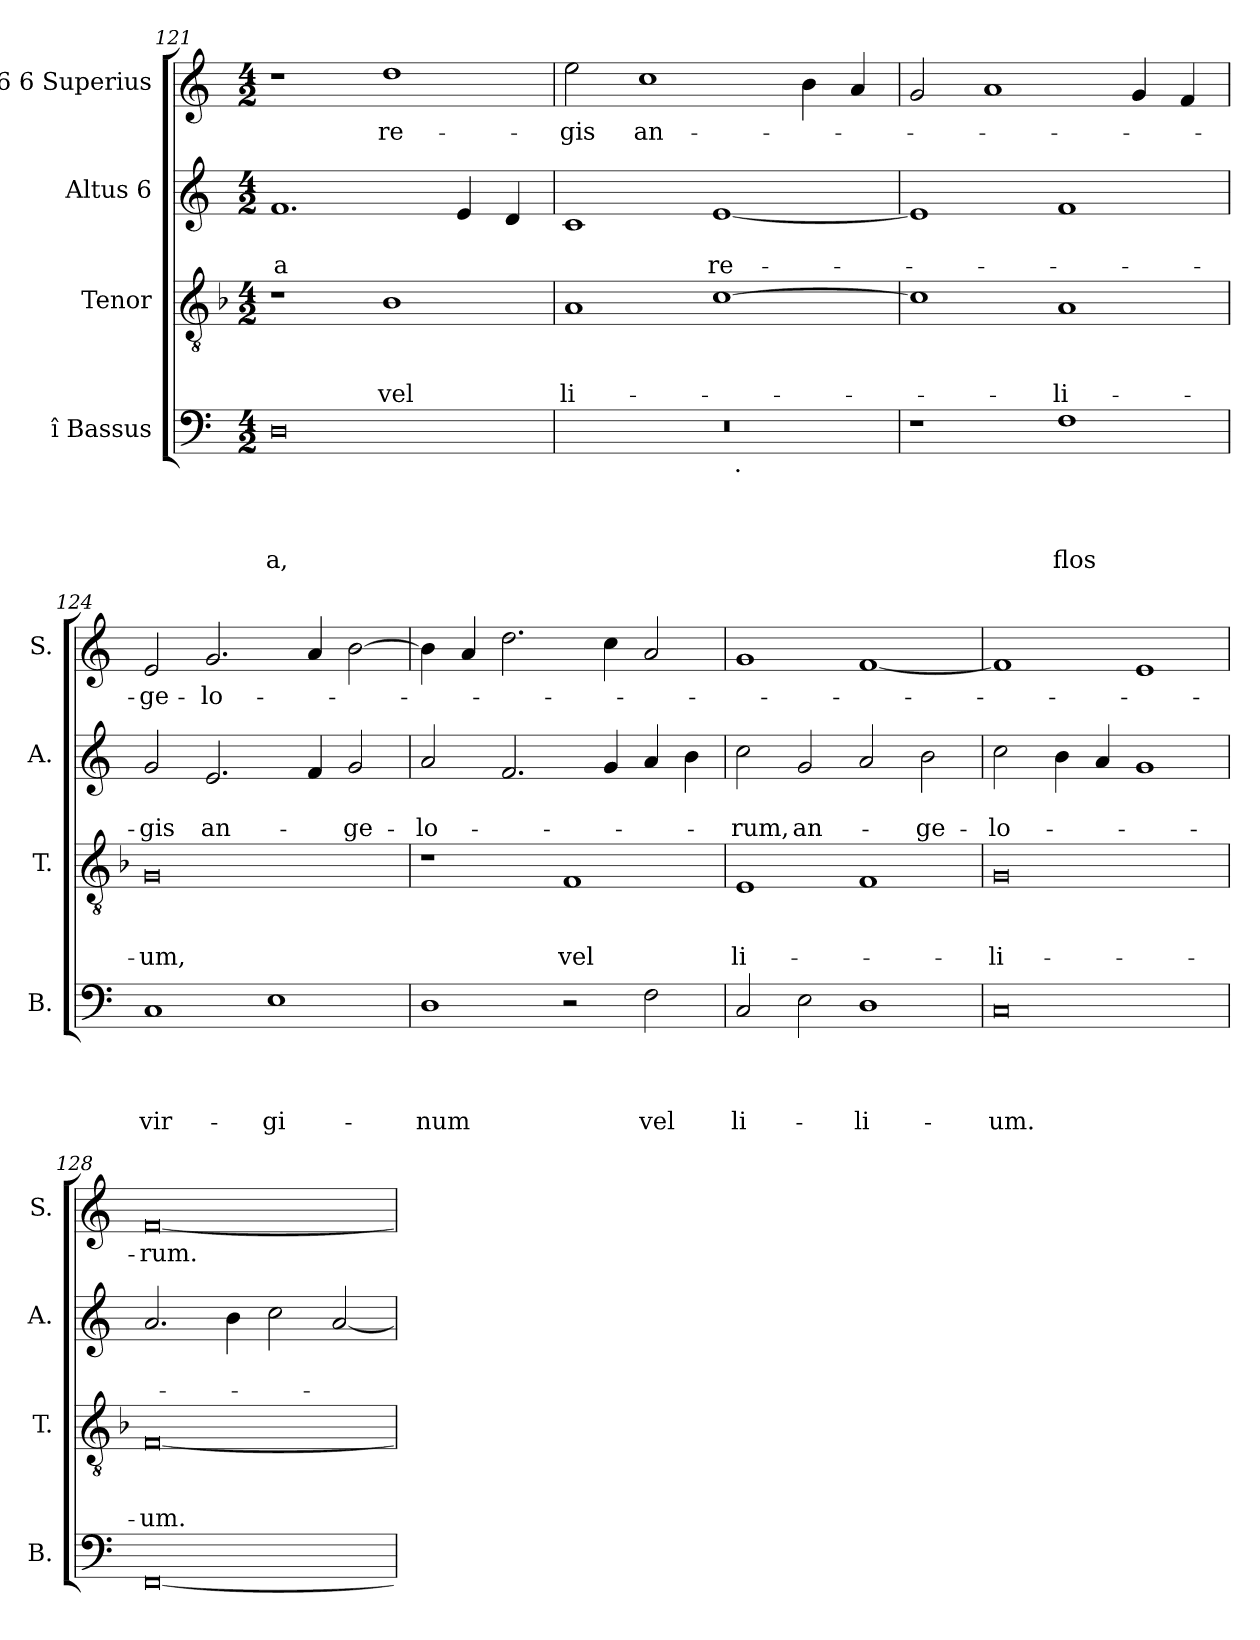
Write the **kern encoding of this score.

**kern	**text	**text	**text	**text	**kern	**text	**text	**text	**kern	**text	**text	**kern	**text
*part4	*part4	*part4	*part4	*part4	*part3	*part3	*part3	*part3	*part2	*part2	*part2	*part1	*part1
*staff4	*staff4	*staff4	*staff4	*staff4	*staff3	*staff3	*staff3	*staff3	*staff2	*staff2	*staff2	*staff1	*staff1
*I"î Bassus	*	*	*	*	*I"Tenor	*	*	*	*I"Altus 6	*	*	*I"6 6 Superius	*
*I'B.	*	*	*	*	*I'T.	*	*	*	*I'A.	*	*	*I'S.	*
*clefF4	*	*	*	*	*clefGv2	*	*	*	*clefG2	*	*	*clefG2	*
*ITrd-3c-5	*	*	*	*	*	*	*	*	*ITrd-3c-5	*	*	*ITrd-3c-5	*
*k[b-]	*	*	*	*	*k[b-]	*	*	*	*k[b-]	*	*	*k[b-]	*
*F:	*	*	*	*	*F:	*	*	*	*F:	*	*	*F:	*
*M4/2	*	*	*	*	*M4/2	*	*	*	*M4/2	*	*	*M4/2	*
=121	=121	=121	=121	=121	=121	=121	=121	=121	=121	=121	=121	=121	=121
!	!	!	!	!LO:LY:b	!	!	!	!	!	!	!LO:LY:b:rj	!	!
0G	.	.	.	-a,	1r	.	.	.	1.b-	.	-a	1r	.
!	!	!	!	!	!	!	!	!LO:LY:b	!	!	!	!	!LO:LY:b
.	.	.	.	.	1B-	.	.	vel	.	.	.	1gg	re-
.	.	.	.	.	.	.	.	.	4a/	.	.	.	.
.	.	.	.	.	.	.	.	.	4g/	.	.	.	.
!!LO:LB:g=z
=122	=122	=122	=122	=122	=122	=122	=122	=122	=122	=122	=122	=122	=122
!	!	!	!	!	!	!	!	!LO:LY:b	!	!	!	!	!LO:LY:b
*^	*	*	*	*	*	*	*	*	*	*	*	*	*
0r	1ryy	.	.	.	.	1A	.	.	li-	1f	.	.	2aa\	-gis
!	!	!	!	!	!	!	!	!	!	!	!	!	!	!LO:LY:b
.	.	.	.	.	.	.	.	.	.	.	.	.	1ff	an-
!	!	!	!	!	!	!	!	!	!	!	!	!LO:LY:b	!	!
.	16ryy	.	.	.	.	[>1c	.	.	.	[<1a	.	re-	.	.
!	!LO:TX:b:t=.	!	!	!	!	!	!	!	!	!	!	!	!	!
.	2...ryy	.	.	.	.	.	.	.	.	.	.	.	.	.
.	.	.	.	.	.	.	.	.	.	.	.	.	4ee\	.
.	.	.	.	.	.	.	.	.	.	.	.	.	4dd/	.
*v	*v	*	*	*	*	*	*	*	*	*	*	*	*	*
=123	=123	=123	=123	=123	=123	=123	=123	=123	=123	=123	=123	=123	=123
1r	.	.	.	.	1c]	.	.	.	1a]	.	.	2cc/	.
.	.	.	.	.	.	.	.	.	.	.	.	1dd	.
!	!	!	!	!LO:LY:b	!	!	!	!LO:LY:b	!	!	!	!	!
1B-	.	.	.	flos	1A	.	.	-li-	1b-	.	.	.	.
.	.	.	.	.	.	.	.	.	.	.	.	4cc/	.
.	.	.	.	.	.	.	.	.	.	.	.	4b-/	.
=124	=124	=124	=124	=124	=124	=124	=124	=124	=124	=124	=124	=124	=124
!	!	!	!	!LO:LY:b	!	!	!	!LO:LY:b	!	!	!LO:LY:b	!	!LO:LY:b
1F	.	.	.	vir-	0G	.	.	-um,	2cc/	.	-gis	2a/	-ge-
!	!	!	!	!	!	!	!	!	!	!	!LO:LY:b	!	!LO:LY:b
.	.	.	.	.	.	.	.	.	2.a/	.	an-	2.cc/	-lo-
!	!	!	!	!LO:LY:b	!	!	!	!	!	!	!	!	!
1A	.	.	.	-gi-	.	.	.	.	.	.	.	.	.
.	.	.	.	.	.	.	.	.	4b-/	.	.	4dd/	.
!	!	!	!	!	!	!	!	!	!	!	!LO:LY:b	!	!
.	.	.	.	.	.	.	.	.	2cc/	.	-ge-	[>2ee\	.
=125	=125	=125	=125	=125	=125	=125	=125	=125	=125	=125	=125	=125	=125
!	!	!	!	!LO:LY:b	!	!	!	!	!	!	!LO:LY:b	!	!
1G	.	.	.	-num	1r	.	.	.	2dd/	.	-lo-	4ee\]	.
.	.	.	.	.	.	.	.	.	.	.	.	4dd/	.
.	.	.	.	.	.	.	.	.	2.b-/	.	.	2.gg\	.
!	!	!	!	!	!	!	!	!LO:LY:b	!	!	!	!	!
2r	.	.	.	.	1F	.	.	vel	.	.	.	.	.
.	.	.	.	.	.	.	.	.	4cc/	.	.	4ff\	.
!	!	!	!	!LO:LY:b	!	!	!	!	!	!	!	!	!
2B-\	.	.	.	vel	.	.	.	.	4dd/	.	.	2dd/	.
.	.	.	.	.	.	.	.	.	4ee\	.	.	.	.
!!LO:PB:g=z
=126	=126	=126	=126	=126	=126	=126	=126	=126	=126	=126	=126	=126	=126
!	!	!	!	!LO:LY:b	!	!	!	!LO:LY:b	!	!	!LO:LY:b	!	!
2F/	.	.	.	li-	1E	.	.	li-	2ff\	.	-rum,	1cc	.
!	!	!	!	!	!	!	!	!	!	!	!LO:LY:b	!	!
2A\	.	.	.	.	.	.	.	.	2cc/	.	an-	.	.
!	!	!	!	!LO:LY:b	!	!	!	!	!	!	!	!	!
1G	.	.	.	-li-	1F	.	.	.	2dd/	.	.	[<1b-	.
!	!	!	!	!	!	!	!	!	!	!	!LO:LY:b	!	!
.	.	.	.	.	.	.	.	.	2ee\	.	-ge-	.	.
=127	=127	=127	=127	=127	=127	=127	=127	=127	=127	=127	=127	=127	=127
!	!	!	!	!LO:LY:b	!	!	!	!LO:LY:b:rj	!	!	!LO:LY:b	!	!
0F	.	.	.	-um.	0G	.	.	-li-	2ff\	.	-lo-	1b-]	.
.	.	.	.	.	.	.	.	.	4ee\	.	.	.	.
.	.	.	.	.	.	.	.	.	4dd/	.	.	.	.
.	.	.	.	.	.	.	.	.	1cc	.	.	1a	.
=128	=128	=128	=128	=128	=128	=128	=128	=128	=128	=128	=128	=128	=128
!	!	!	!	!	!	!	!	!LO:LY:b	!	!	!	!	!LO:LY:b
[<0BB-	.	.	.	.	[<0F	.	.	-um.	2.dd/	.	.	[<0b-	-rum.
.	.	.	.	.	.	.	.	.	4ee\	.	.	.	.
.	.	.	.	.	.	.	.	.	2ff\	.	.	.	.
.	.	.	.	.	.	.	.	.	[<2dd/	.	.	.	.
=	=	=	=	=	=	=	=	=	=	=	=	=	=
*-	*-	*-	*-	*-	*-	*-	*-	*-	*-	*-	*-	*-	*-
